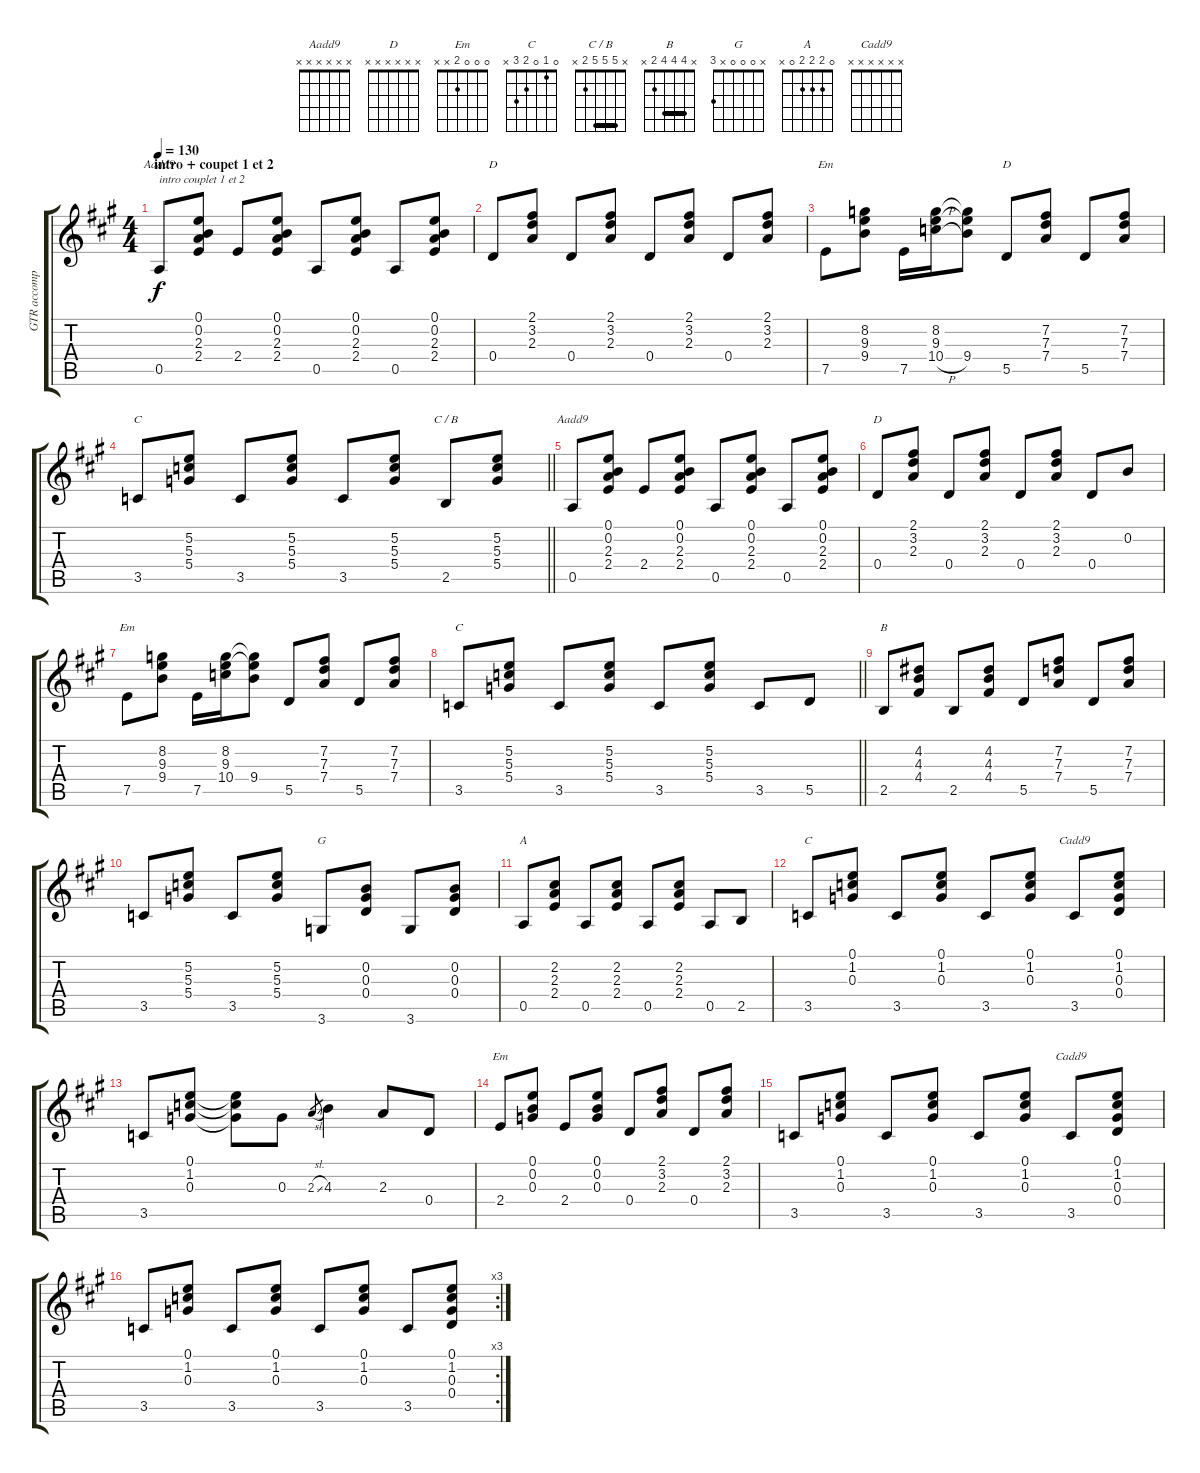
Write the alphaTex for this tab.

\track ("GTR accomp" "GTR accomp") {instrument acousticguitarnylon}
\staff {score tabs}
\tuning (E4 B3 G3 D3 A2 E2) {hide}
\chord ("Aadd9" 0 0 2 2 0 x)
\chord ("D" 2 3 2 0 x x)
\chord ("Em" x 8 9 9 7 x) {firstfret 7 barre 7}
\chord ("D" x 7 7 7 5 x) {firstfret 5 barre 7}
\chord ("C" x 5 5 5 3 x) {barre 5}
\chord ("C / B" x 5 5 5 2 x) {barre 5}
\chord ("Aadd9" x x x x x x)
\chord ("D" x x x x x x)
\chord ("Em" x x x x x x)
\chord ("C" x x x x x x)
\chord ("B" x 4 4 4 2 x) {barre 4}
\chord ("G" x 0 0 0 x 3)
\chord ("A" 0 2 2 2 0 x)
\chord ("C" 0 1 0 2 3 x)
\chord ("Cadd9" 0 1 0 0 3 x)
\chord ("Em" 0 0 0 2 x x)
\chord ("Cadd9" x x x x x x)
\ts (4 4)
\section ("" "intro + coupet 1 et 2")
\tempo 130
\clef g2
\ks a
0.5.8{ch "Aadd9" txt "intro couplet 1 et 2" dy f instrument acousticguitarnylon} (0.1 0.2 2.3 2.4).8 2.4.8 (0.1 0.2 2.3 2.4).8 0.5.8 (0.1 0.2 2.3 2.4).8 0.5.8 (0.1 0.2 2.3 2.4).8 |
0.4.8{ch "D"} (2.1 3.2 2.3).8 0.4.8 (2.1 3.2 2.3).8 0.4.8 (2.1 3.2 2.3).8 0.4.8 (2.1 3.2 2.3).8 |
7.5.8{ch "Em"} (8.2 9.3 9.4).8 7.5.16 (8.2 9.3 10.4{h}).16 (8.2{t} 9.3{t} 9.4).8 5.5.8{ch "D"} (7.2 7.3 7.4).8 5.5.8 (7.2 7.3 7.4).8 |
\barLineRight lightlight
3.5.8{ch "C"} (5.2 5.3 5.4).8 3.5.8 (5.2 5.3 5.4).8 3.5.8 (5.2 5.3 5.4).8 2.5.8{ch "C / B"} (5.2 5.3 5.4).8 |
0.5.8{ch "Aadd9"} (0.1 0.2 2.3 2.4).8 2.4.8 (0.1 0.2 2.3 2.4).8 0.5.8 (0.1 0.2 2.3 2.4).8 0.5.8 (0.1 0.2 2.3 2.4).8 |
0.4.8{ch "D"} (2.1 3.2 2.3).8 0.4.8 (2.1 3.2 2.3).8 0.4.8 (2.1 3.2 2.3).8 0.4.8 0.2.8 |
7.5.8{ch "Em"} (8.2 9.3 9.4).8 7.5.16 (8.2 9.3 10.4).16 (8.2{t} 9.3{t} 9.4).8 5.5.8 (7.2 7.3 7.4).8 5.5.8 (7.2 7.3 7.4).8 |
\barLineRight lightlight
3.5.8{ch "C"} (5.2 5.3 5.4).8 3.5.8 (5.2 5.3 5.4).8 3.5.8 (5.2 5.3 5.4).8 3.5.8 5.5.8 |
2.5.8{ch "B"} (4.2 4.3 4.4).8 2.5.8 (4.2 4.3 4.4).8 5.5.8 (7.2 7.3 7.4).8 5.5.8 (7.2 7.3 7.4).8 |
3.5.8 (5.2 5.3 5.4).8 3.5.8 (5.2 5.3 5.4).8 3.6.8{ch "G"} (0.2 0.3 0.4).8 3.6.8 (0.2 0.3 0.4).8 |
0.5.8{ch "A"} (2.2 2.3 2.4).8 0.5.8 (2.2 2.3 2.4).8 0.5.8 (2.2 2.3 2.4).8 0.5.8 2.5.8 |
3.5.8{ch "C"} (0.1 1.2 0.3).8 3.5.8 (0.1 1.2 0.3).8 3.5.8 (0.1 1.2 0.3).8 3.5.8{ch "Cadd9"} (0.1 1.2 0.3 0.4).8 |
3.5.8 (0.1 1.2 0.3).8 (0.1{t} 1.2{t} 0.3{t}).8 0.3.8 2.3{sl}.8{gr} 4.3.4 2.3.8 0.4.8 |
2.4.8{ch "Em"} (0.1 0.2 0.3).8 2.4.8 (0.1 0.2 0.3).8 0.4.8 (2.1 3.2 2.3).8 0.4.8 (2.1 3.2 2.3).8 |
3.5.8 (0.1 1.2 0.3).8 3.5.8 (0.1 1.2 0.3).8 3.5.8 (0.1 1.2 0.3).8 3.5.8{ch "Cadd9"} (0.1 1.2 0.3 0.4).8 |
\rc 3
3.5.8 (0.1 1.2 0.3).8 3.5.8 (0.1 1.2 0.3).8 3.5.8 (0.1 1.2 0.3).8 3.5.8 (0.1 1.2 0.3 0.4).8
